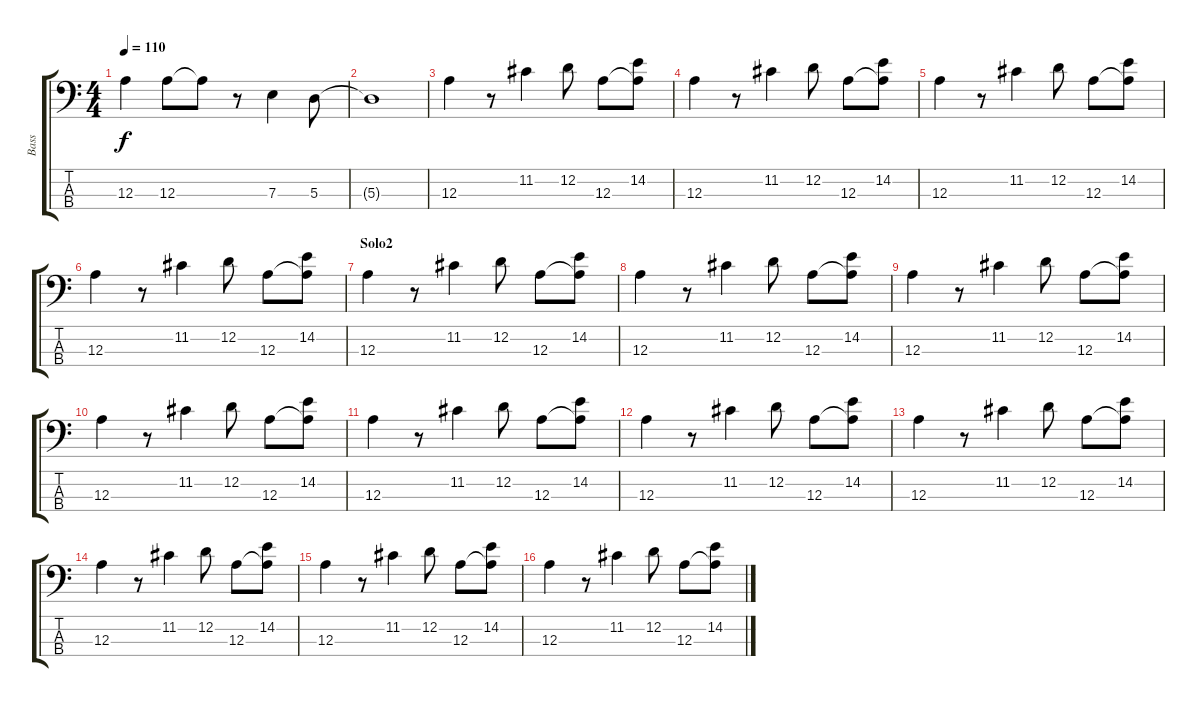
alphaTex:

\track ("Bass" "Bass") {instrument electricbasspick}
\staff {score tabs}
\tuning (G2 D2 A1 E1) {hide}
\ts (4 4)
\tempo 110
\clef f4
\ks c
12.3.4{dy f} 12.3.8 12.3{t}.8 r.8 7.3.4 5.3.8 |
5.3{t}.1 |
12.3.4 r.8 11.2.4 12.2.8 12.3.8 (14.2 12.3{t}).8 |
12.3.4 r.8 11.2.4 12.2.8 12.3.8 (14.2 12.3{t}).8 |
12.3.4 r.8 11.2.4 12.2.8 12.3.8 (14.2 12.3{t}).8 |
12.3.4 r.8 11.2.4 12.2.8 12.3.8 (14.2 12.3{t}).8 |
\section ("" "Solo2")
12.3.4 r.8 11.2.4 12.2.8 12.3.8 (14.2 12.3{t}).8 |
12.3.4 r.8 11.2.4 12.2.8 12.3.8 (14.2 12.3{t}).8 |
12.3.4 r.8 11.2.4 12.2.8 12.3.8 (14.2 12.3{t}).8 |
12.3.4 r.8 11.2.4 12.2.8 12.3.8 (14.2 12.3{t}).8 |
12.3.4 r.8 11.2.4 12.2.8 12.3.8 (14.2 12.3{t}).8 |
12.3.4 r.8 11.2.4 12.2.8 12.3.8 (14.2 12.3{t}).8 |
12.3.4 r.8 11.2.4 12.2.8 12.3.8 (14.2 12.3{t}).8 |
12.3.4 r.8 11.2.4 12.2.8 12.3.8 (14.2 12.3{t}).8 |
12.3.4 r.8 11.2.4 12.2.8 12.3.8 (14.2 12.3{t}).8 |
12.3.4 r.8 11.2.4 12.2.8 12.3.8 (14.2 12.3{t}).8
